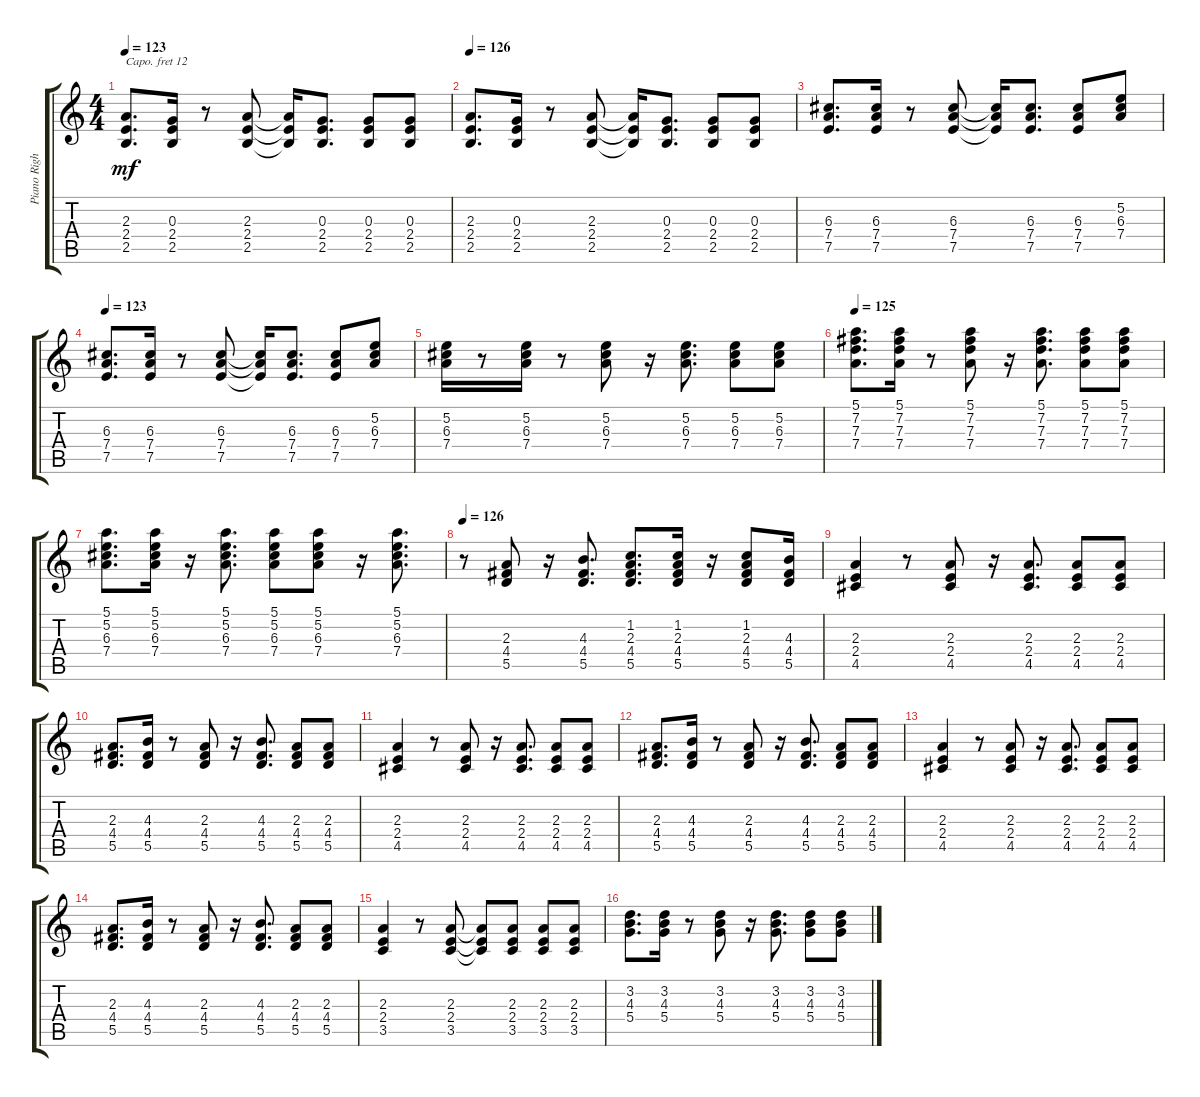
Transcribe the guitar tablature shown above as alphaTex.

\track ("Piano Right Hand (Elton John)" "Piano Righ") {instrument acousticgrandpiano}
\staff {score tabs}
\capo 12
\tuning (E4 B3 G3 D3 A2 E2) {hide}
\ts (4 4)
\tempo 123
\clef g2
\ks c
(2.3 2.4 2.5).8{d dy mf} (0.3 2.4 2.5).16 r.8 (2.3 2.4 2.5).8 (2.3{t} 2.4{t} 2.5{t}).16 (0.3 2.4 2.5).8{d} (0.3 2.4 2.5).8 (0.3 2.4 2.5).8 |
\tempo 126
(2.3 2.4 2.5).8{d} (0.3 2.4 2.5).16 r.8 (2.3 2.4 2.5).8 (2.3{t} 2.4{t} 2.5{t}).16 (0.3 2.4 2.5).8{d} (0.3 2.4 2.5).8 (0.3 2.4 2.5).8 |
(6.3 7.4 7.5).8{d} (6.3 7.4 7.5).16 r.8 (6.3 7.4 7.5).8 (6.3{t} 7.4{t} 7.5{t}).16 (6.3 7.4 7.5).8{d} (6.3 7.4 7.5).8 (5.2 6.3 7.4).8 |
\tempo 123
(6.3 7.4 7.5).8{d} (6.3 7.4 7.5).16 r.8 (6.3 7.4 7.5).8 (6.3{t} 7.4{t} 7.5{t}).16 (6.3 7.4 7.5).8{d} (6.3 7.4 7.5).8 (5.2 6.3 7.4).8 |
(5.2 6.3 7.4).16 r.8 (5.2 6.3 7.4).16 r.8 (5.2 6.3 7.4).8 r.16 (5.2 6.3 7.4).8{d} (5.2 6.3 7.4).8 (5.2 6.3 7.4).8 |
\tempo 125
(5.1 7.2 7.3 7.4).8{d} (5.1 7.2 7.3 7.4).16 r.8 (5.1 7.2 7.3 7.4).8 r.16 (5.1 7.2 7.3 7.4).8{d} (5.1 7.2 7.3 7.4).8 (5.1 7.2 7.3 7.4).8 |
(5.1 5.2 6.3 7.4).8{d} (5.1 5.2 6.3 7.4).16 r.16 (5.1 5.2 6.3 7.4).8{d} (5.1 5.2 6.3 7.4).8 (5.1 5.2 6.3 7.4).8 r.16 (5.1 5.2 6.3 7.4).8{d} |
\tempo 126
r.8 (2.3 4.4 5.5).8 r.16 (4.3 4.4 5.5).8{d} (1.2 2.3 4.4 5.5).8{d} (1.2 2.3 4.4 5.5).16 r.16 (1.2 2.3 4.4 5.5).8 (4.3 4.4 5.5).16 |
(2.3 2.4 4.5).4 r.8 (2.3 2.4 4.5).8 r.16 (2.3 2.4 4.5).8{d} (2.3 2.4 4.5).8 (2.3 2.4 4.5).8 |
(2.3 4.4 5.5).8{d} (4.3 4.4 5.5).16 r.8 (2.3 4.4 5.5).8 r.16 (4.3 4.4 5.5).8{d} (2.3 4.4 5.5).8 (2.3 4.4 5.5).8 |
(2.3 2.4 4.5).4 r.8 (2.3 2.4 4.5).8 r.16 (2.3 2.4 4.5).8{d} (2.3 2.4 4.5).8 (2.3 2.4 4.5).8 |
(2.3 4.4 5.5).8{d} (4.3 4.4 5.5).16 r.8 (2.3 4.4 5.5).8 r.16 (4.3 4.4 5.5).8{d} (2.3 4.4 5.5).8 (2.3 4.4 5.5).8 |
(2.3 2.4 4.5).4 r.8 (2.3 2.4 4.5).8 r.16 (2.3 2.4 4.5).8{d} (2.3 2.4 4.5).8 (2.3 2.4 4.5).8 |
(2.3 4.4 5.5).8{d} (4.3 4.4 5.5).16 r.8 (2.3 4.4 5.5).8 r.16 (4.3 4.4 5.5).8{d} (2.3 4.4 5.5).8 (2.3 4.4 5.5).8 |
(2.3 2.4 3.5).4 r.8 (2.3 2.4 3.5).8 (2.3{t} 2.4{t} 3.5{t}).8 (2.3 2.4 3.5).8 (2.3 2.4 3.5).8 (2.3 2.4 3.5).8 |
(3.2 4.3 5.4).8{d} (3.2 4.3 5.4).16 r.8 (3.2 4.3 5.4).8 r.16 (3.2 4.3 5.4).8{d} (3.2 4.3 5.4).8 (3.2 4.3 5.4).8
